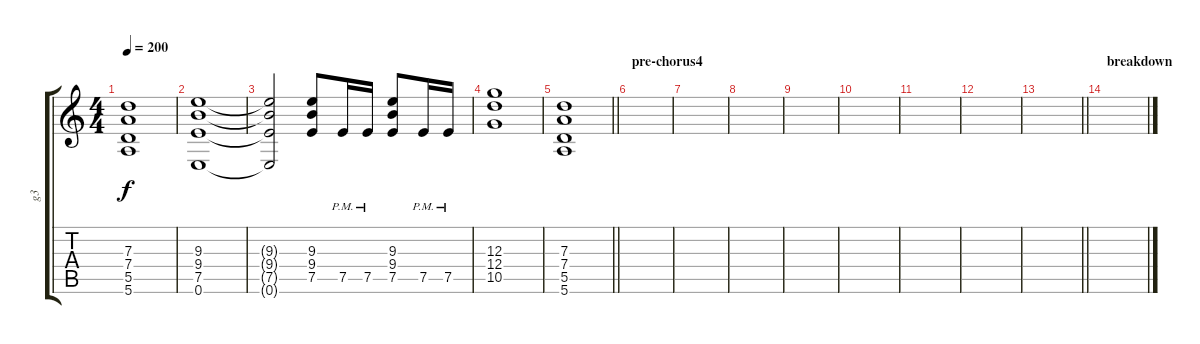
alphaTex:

\track ("g3" "g3") {instrument distortionguitar}
\staff {score tabs}
\tuning (E4 B3 G3 D3 A2 E2) {hide}
\ts (4 4)
\tempo 200
\clef g2
\ks c
(7.3 7.4 5.5 5.6).1{dy f} |
(9.3 9.4 7.5 0.6).1 |
(9.3{t} 9.4{t} 7.5{t} 0.6{t}).2 (9.3 9.4 7.5).8 7.5{pm}.16 7.5{pm}.16 (9.3 9.4 7.5).8 7.5{pm}.16 7.5{pm}.16 |
(12.3 12.4 10.5).1 |
\barLineRight lightlight
(7.3 7.4 5.5 5.6).1 |
\section ("" "pre-chorus4")
|
|
|
|
|
|
|
\barLineRight lightlight
|
\section ("" "breakdown")
